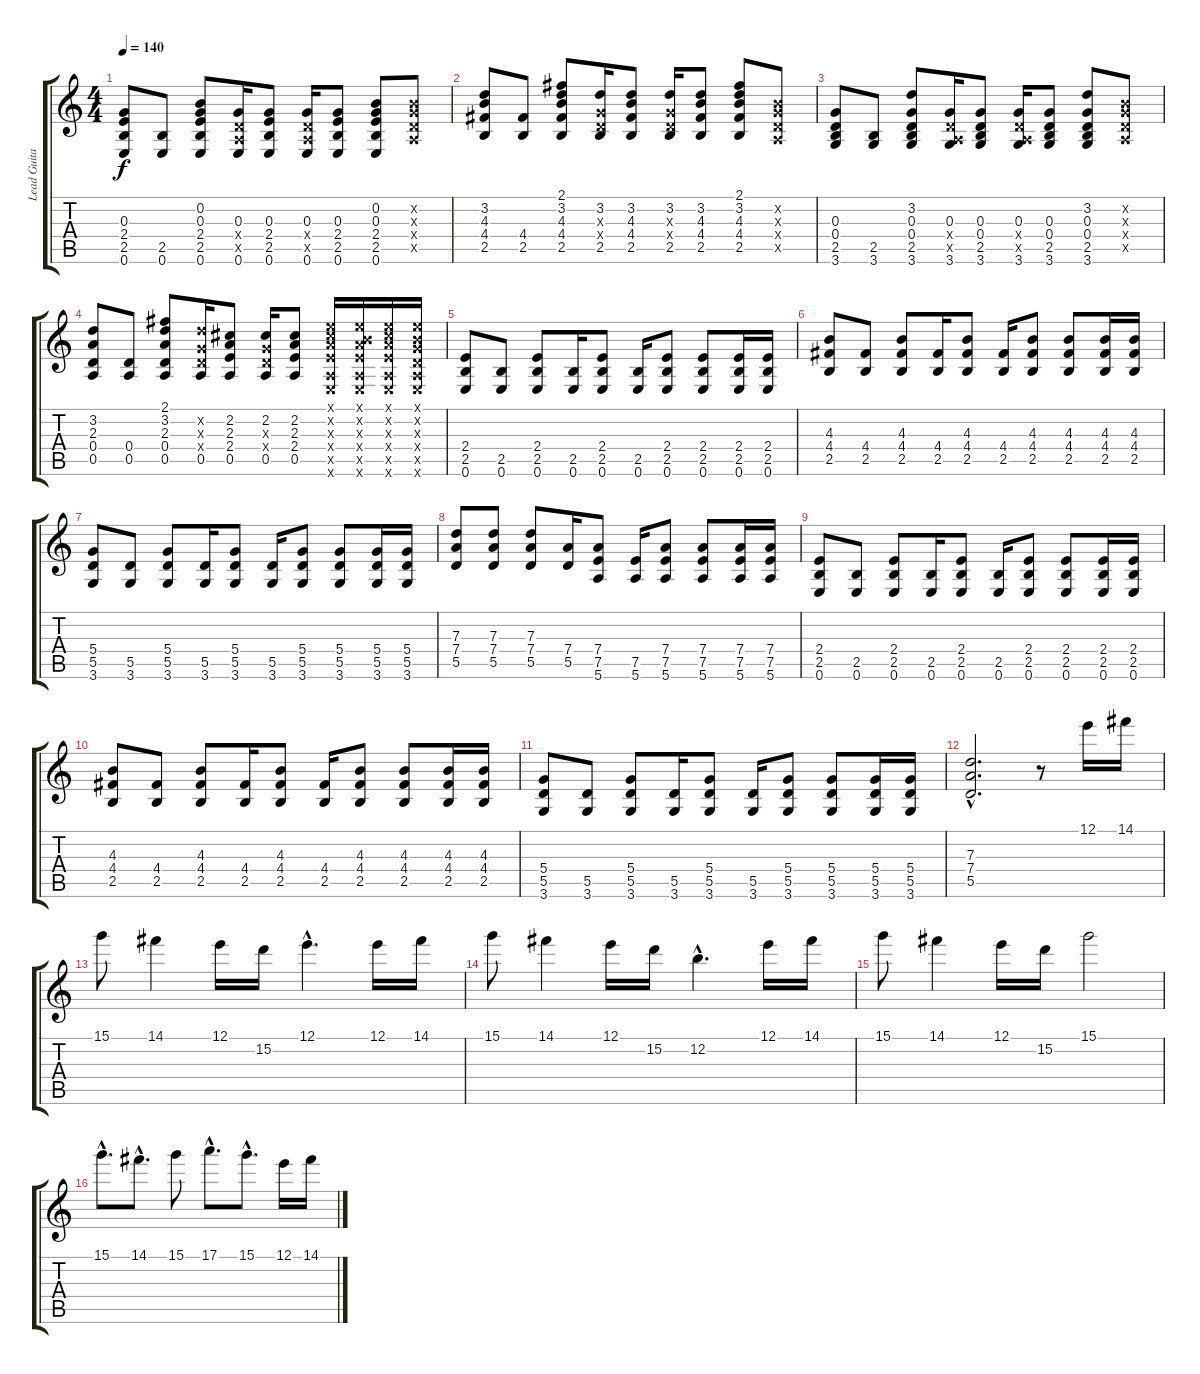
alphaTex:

\track ("Lead Guitar" "Lead Guita") {instrument overdrivenguitar}
\staff {score tabs}
\tuning (E4 B3 G3 D3 A2 E2) {hide}
\ts (4 4)
\tempo 140
\clef g2
\ks c
(0.3 2.4 2.5 0.6).8{dy f volume 11 instrument electricguitarclean} (2.5 0.6).8 (0.2 0.3 2.4 2.5 0.6).8 (0.3 0.4{x} 0.5{x} 0.6).16 (0.3 2.4 2.5 0.6).8 (0.3 0.4{x} 0.5{x} 0.6).16 (0.3 2.4 2.5 0.6).8 (0.2 0.3 2.4 2.5 0.6).8 (0.2{x} 0.3{x} 0.4{x} 0.5{x}).8 |
(3.2 4.3 4.4 2.5).8 (4.4 2.5).8 (2.1 3.2 4.3 4.4 2.5).8 (3.2 0.3{x} 0.4{x} 2.5).16 (3.2 4.3 4.4 2.5).8 (3.2 0.3{x} 0.4{x} 2.5).16 (3.2 4.3 4.4 2.5).8 (2.1 3.2 4.3 4.4 2.5).8 (0.2{x} 0.3{x} 0.4{x} 0.5{x}).8 |
(0.3 0.4 2.5 3.6).8 (2.5 3.6).8 (3.2 0.3 0.4 2.5 3.6).8 (0.3 0.4{x} 0.5{x} 3.6).16 (0.3 0.4 2.5 3.6).8 (0.3 0.4{x} 0.5{x} 3.6).16 (0.3 0.4 2.5 3.6).8 (3.2 0.3 0.4 2.5 3.6).8 (0.2{x} 0.3{x} 0.4{x} 0.5{x}).8 |
(3.2 2.3 0.4 0.5).8 (0.4 0.5).8 (2.1 3.2 2.3 0.4 0.5).8 (3.2{x} 0.3{x} 0.4{x} 0.5).16 (2.2 2.3 2.4 0.5).8 (2.2 0.3{x} 0.4{x} 0.5).16 (2.2 2.3 2.4 0.5).8 (0.1{x} 2.2{x} 2.3{x} 2.4{x} 0.5{x} 0.6{x}).16{volume 16 instrument overdrivenguitar} (0.1{x} 0.2{x} 2.3{x} 2.4{x} 0.5{x} 0.6{x}).16 (0.1{x} 2.2{x} 2.3{x} 2.4{x} 0.5{x} 0.6{x}).16 (0.1{x} 0.2{x} 0.3{x} 0.4{x} 0.5{x} 0.6{x}).16 |
(2.4 2.5 0.6).8 (2.5 0.6).8 (2.4 2.5 0.6).8 (2.5 0.6).16 (2.4 2.5 0.6).8 (2.5 0.6).16 (2.4 2.5 0.6).8 (2.4 2.5 0.6).8 (2.4 2.5 0.6).16 (2.4 2.5 0.6).16 |
(4.3 4.4 2.5).8 (4.4 2.5).8 (4.3 4.4 2.5).8 (4.4 2.5).16 (4.3 4.4 2.5).8 (4.4 2.5).16 (4.3 4.4 2.5).8 (4.3 4.4 2.5).8 (4.3 4.4 2.5).16 (4.3 4.4 2.5).16 |
(5.4 5.5 3.6).8 (5.5 3.6).8 (5.4 5.5 3.6).8 (5.5 3.6).16 (5.4 5.5 3.6).8 (5.5 3.6).16 (5.4 5.5 3.6).8 (5.4 5.5 3.6).8 (5.4 5.5 3.6).16 (5.4 5.5 3.6).16 |
(7.3 7.4 5.5).8 (7.3 7.4 5.5).8 (7.3 7.4 5.5).8 (7.4 5.5).16 (7.4 7.5 5.6).8 (7.5 5.6).16 (7.4 7.5 5.6).8 (7.4 7.5 5.6).8 (7.4 7.5 5.6).16 (7.4 7.5 5.6).16 |
(2.4 2.5 0.6).8 (2.5 0.6).8 (2.4 2.5 0.6).8 (2.5 0.6).16 (2.4 2.5 0.6).8 (2.5 0.6).16 (2.4 2.5 0.6).8 (2.4 2.5 0.6).8 (2.4 2.5 0.6).16 (2.4 2.5 0.6).16 |
(4.3 4.4 2.5).8 (4.4 2.5).8 (4.3 4.4 2.5).8 (4.4 2.5).16 (4.3 4.4 2.5).8 (4.4 2.5).16 (4.3 4.4 2.5).8 (4.3 4.4 2.5).8 (4.3 4.4 2.5).16 (4.3 4.4 2.5).16 |
(5.4 5.5 3.6).8 (5.5 3.6).8 (5.4 5.5 3.6).8 (5.5 3.6).16 (5.4 5.5 3.6).8 (5.5 3.6).16 (5.4 5.5 3.6).8 (5.4 5.5 3.6).8 (5.4 5.5 3.6).16 (5.4 5.5 3.6).16 |
(7.3{hac} 7.4{hac} 5.5{hac}).2{d} r.8 12.1.16 14.1.16 |
15.1.8 14.1.4 12.1.16 15.2.16 12.1{hac}.4{d} 12.1.16 14.1.16 |
15.1.8 14.1.4 12.1.16 15.2.16 12.2{hac}.4{d} 12.1.16 14.1.16 |
15.1.8 14.1.4 12.1.16 15.2.16 15.1.2 |
15.1{hac}.8{d} 14.1{hac}.8{d} 15.1.8 17.1{hac}.8{d} 15.1{hac}.8{d} 12.1.16 14.1.16
